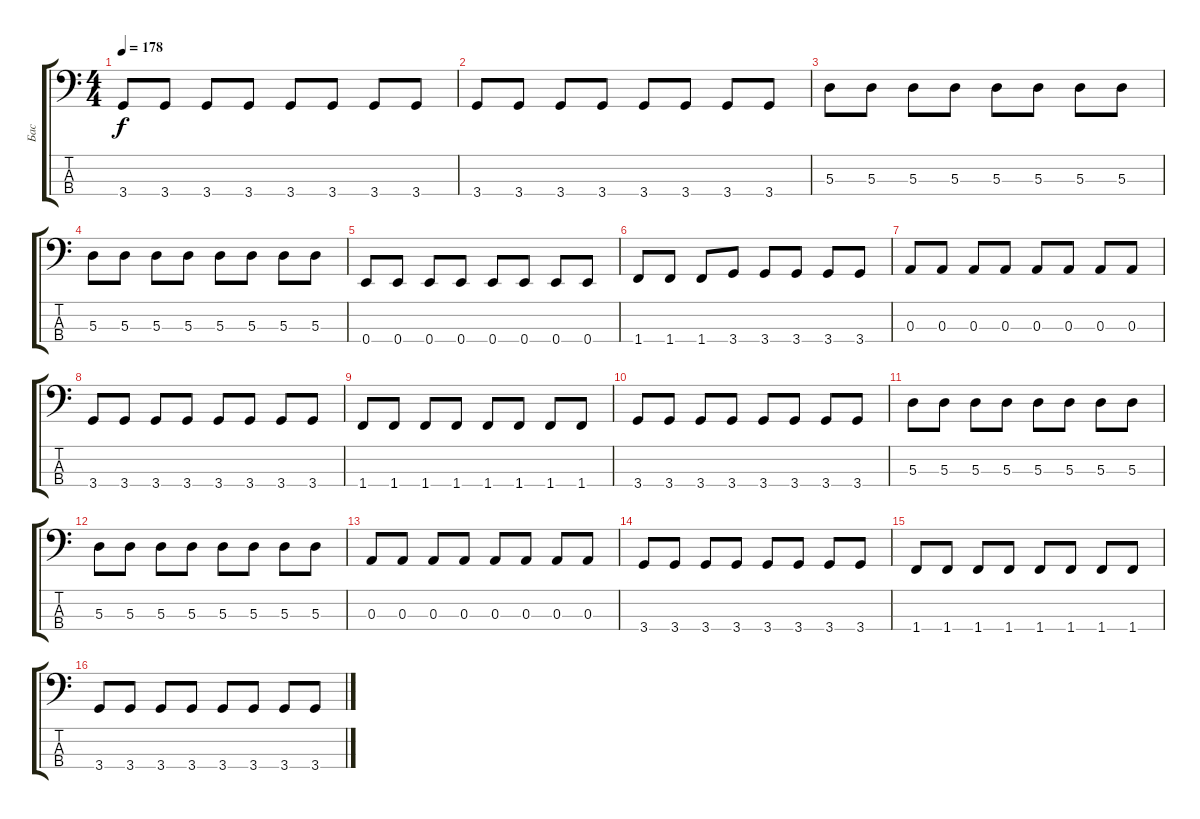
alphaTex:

\track ("Бас" "Бас") {instrument electricbasspick}
\staff {score tabs}
\tuning (G2 D2 A1 E1) {hide}
\ts (4 4)
\tempo 178
\clef f4
\ks c
3.4.8{dy f} 3.4.8 3.4.8 3.4.8 3.4.8 3.4.8 3.4.8 3.4.8 |
3.4.8 3.4.8 3.4.8 3.4.8 3.4.8 3.4.8 3.4.8 3.4.8 |
5.3.8 5.3.8 5.3.8 5.3.8 5.3.8 5.3.8 5.3.8 5.3.8 |
5.3.8 5.3.8 5.3.8 5.3.8 5.3.8 5.3.8 5.3.8 5.3.8 |
0.4.8 0.4.8 0.4.8 0.4.8 0.4.8 0.4.8 0.4.8 0.4.8 |
1.4.8 1.4.8 1.4.8 3.4.8 3.4.8 3.4.8 3.4.8 3.4.8 |
0.3.8 0.3.8 0.3.8 0.3.8 0.3.8 0.3.8 0.3.8 0.3.8 |
3.4.8 3.4.8 3.4.8 3.4.8 3.4.8 3.4.8 3.4.8 3.4.8 |
1.4.8 1.4.8 1.4.8 1.4.8 1.4.8 1.4.8 1.4.8 1.4.8 |
3.4.8 3.4.8 3.4.8 3.4.8 3.4.8 3.4.8 3.4.8 3.4.8 |
5.3.8 5.3.8 5.3.8 5.3.8 5.3.8 5.3.8 5.3.8 5.3.8 |
5.3.8 5.3.8 5.3.8 5.3.8 5.3.8 5.3.8 5.3.8 5.3.8 |
0.3.8 0.3.8 0.3.8 0.3.8 0.3.8 0.3.8 0.3.8 0.3.8 |
3.4.8 3.4.8 3.4.8 3.4.8 3.4.8 3.4.8 3.4.8 3.4.8 |
1.4.8 1.4.8 1.4.8 1.4.8 1.4.8 1.4.8 1.4.8 1.4.8 |
3.4.8 3.4.8 3.4.8 3.4.8 3.4.8 3.4.8 3.4.8 3.4.8
